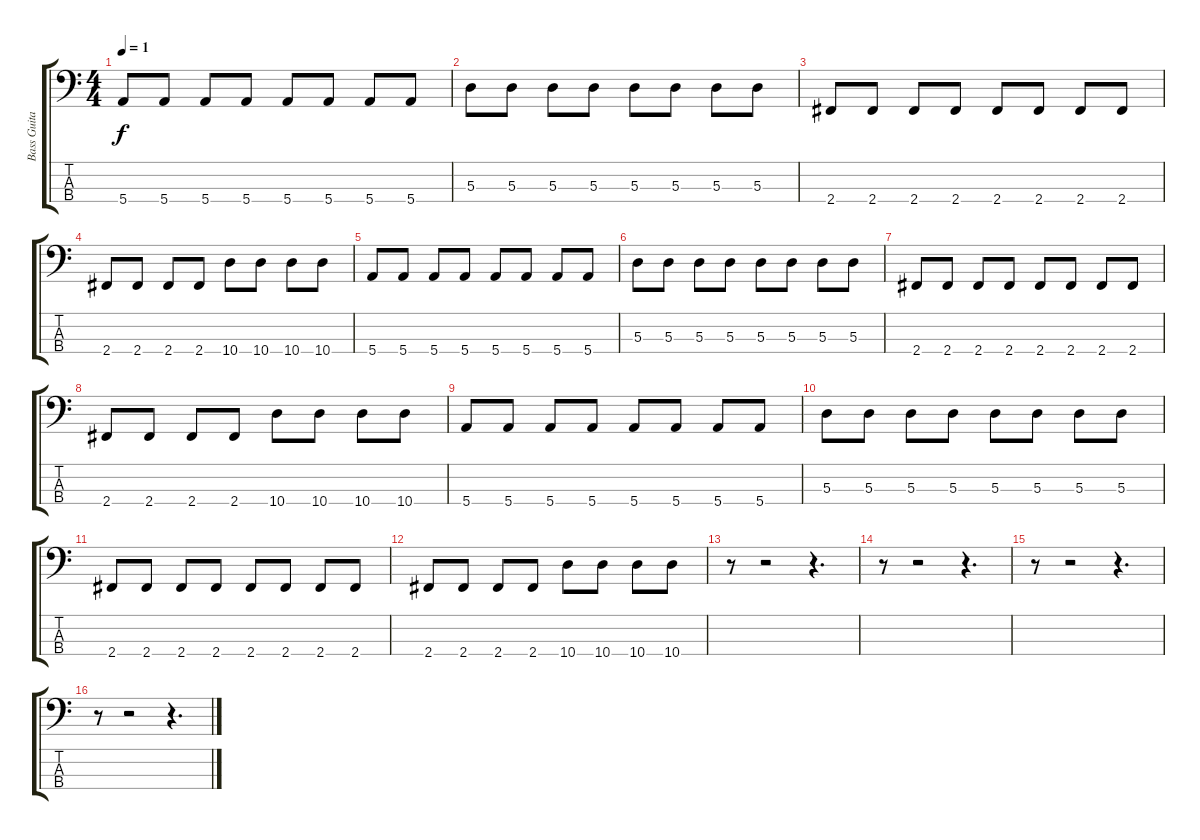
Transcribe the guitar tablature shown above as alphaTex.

\track ("Bass Guitar" "Bass Guita") {instrument electricbassfinger}
\staff {score tabs}
\tuning (G2 D2 A1 E1) {hide}
\ts (4 4)
\tempo 1
\clef f4
\ks c
5.4.8{dy f} 5.4.8 5.4.8 5.4.8 5.4.8 5.4.8 5.4.8 5.4.8 |
5.3.8 5.3.8 5.3.8 5.3.8 5.3.8 5.3.8 5.3.8 5.3.8 |
2.4.8 2.4.8 2.4.8 2.4.8 2.4.8 2.4.8 2.4.8 2.4.8 |
2.4.8 2.4.8 2.4.8 2.4.8 10.4.8 10.4.8 10.4.8 10.4.8 |
5.4.8 5.4.8 5.4.8 5.4.8 5.4.8 5.4.8 5.4.8 5.4.8 |
5.3.8 5.3.8 5.3.8 5.3.8 5.3.8 5.3.8 5.3.8 5.3.8 |
2.4.8 2.4.8 2.4.8 2.4.8 2.4.8 2.4.8 2.4.8 2.4.8 |
2.4.8 2.4.8 2.4.8 2.4.8 10.4.8 10.4.8 10.4.8 10.4.8 |
5.4.8 5.4.8 5.4.8 5.4.8 5.4.8 5.4.8 5.4.8 5.4.8 |
5.3.8 5.3.8 5.3.8 5.3.8 5.3.8 5.3.8 5.3.8 5.3.8 |
2.4.8 2.4.8 2.4.8 2.4.8 2.4.8 2.4.8 2.4.8 2.4.8 |
2.4.8 2.4.8 2.4.8 2.4.8 10.4.8 10.4.8 10.4.8 10.4.8 |
r.8 r.2 r.4{d} |
r.8 r.2 r.4{d} |
r.8 r.2 r.4{d} |
r.8 r.2 r.4{d}
